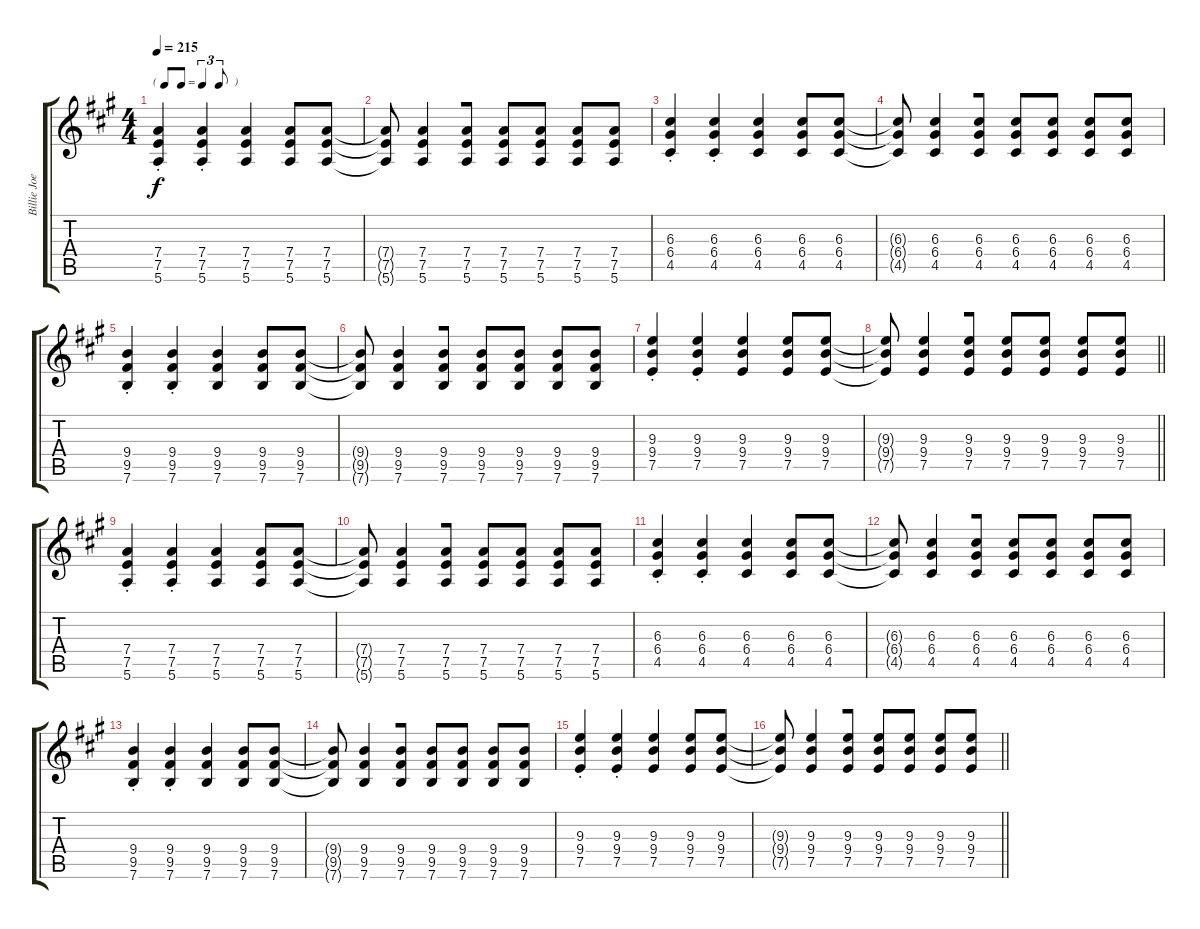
\track ("Billie Joe (Rhthym Guitar)" "Billie Joe") {instrument distortionguitar}
\staff {score tabs}
\tuning (E4 B3 G3 D3 A2 E2) {hide}
\ts (4 4)
\tf triplet8th
\tempo 215
\clef g2
\ks a
(7.4{st} 7.5{st} 5.6{st}).4{dy f} (7.4{st} 7.5{st} 5.6{st}).4 (7.4 7.5 5.6).4 (7.4 7.5 5.6).8 (7.4 7.5 5.6).8 |
(7.4{t} 7.5{t} 5.6{t}).8 (7.4 7.5 5.6).4{beam merge} (7.4 7.5 5.6).8 (7.4 7.5 5.6).8 (7.4 7.5 5.6).8 (7.4 7.5 5.6).8 (7.4 7.5 5.6).8 |
(6.3{st} 6.4{st} 4.5{st}).4 (6.3{st} 6.4{st} 4.5{st}).4 (6.3 6.4 4.5).4 (6.3 6.4 4.5).8 (6.3 6.4 4.5).8 |
(6.3{t} 6.4{t} 4.5{t}).8 (6.3 6.4 4.5).4{beam merge} (6.3 6.4 4.5).8 (6.3 6.4 4.5).8 (6.3 6.4 4.5).8 (6.3 6.4 4.5).8 (6.3 6.4 4.5).8 |
(9.4{st} 9.5{st} 7.6{st}).4 (9.4{st} 9.5{st} 7.6{st}).4 (9.4 9.5 7.6).4 (9.4 9.5 7.6).8 (9.4 9.5 7.6).8 |
(9.4{t} 9.5{t} 7.6{t}).8 (9.4 9.5 7.6).4{beam merge} (9.4 9.5 7.6).8 (9.4 9.5 7.6).8 (9.4 9.5 7.6).8 (9.4 9.5 7.6).8 (9.4 9.5 7.6).8 |
(9.3{st} 9.4{st} 7.5{st}).4 (9.3{st} 9.4{st} 7.5{st}).4 (9.3 9.4 7.5).4 (9.3 9.4 7.5).8 (9.3 9.4 7.5).8 |
\barLineRight lightlight
(9.3{t} 9.4{t} 7.5{t}).8 (9.3 9.4 7.5).4{beam merge} (9.3 9.4 7.5).8 (9.3 9.4 7.5).8 (9.3 9.4 7.5).8 (9.3 9.4 7.5).8 (9.3 9.4 7.5).8 |
(7.4{st} 7.5{st} 5.6{st}).4 (7.4{st} 7.5{st} 5.6{st}).4 (7.4 7.5 5.6).4 (7.4 7.5 5.6).8 (7.4 7.5 5.6).8 |
(7.4{t} 7.5{t} 5.6{t}).8 (7.4 7.5 5.6).4{beam merge} (7.4 7.5 5.6).8 (7.4 7.5 5.6).8 (7.4 7.5 5.6).8 (7.4 7.5 5.6).8 (7.4 7.5 5.6).8 |
(6.3{st} 6.4{st} 4.5{st}).4 (6.3{st} 6.4{st} 4.5{st}).4 (6.3 6.4 4.5).4 (6.3 6.4 4.5).8 (6.3 6.4 4.5).8 |
(6.3{t} 6.4{t} 4.5{t}).8 (6.3 6.4 4.5).4{beam merge} (6.3 6.4 4.5).8 (6.3 6.4 4.5).8 (6.3 6.4 4.5).8 (6.3 6.4 4.5).8 (6.3 6.4 4.5).8 |
(9.4{st} 9.5{st} 7.6{st}).4 (9.4{st} 9.5{st} 7.6{st}).4 (9.4 9.5 7.6).4 (9.4 9.5 7.6).8 (9.4 9.5 7.6).8 |
(9.4{t} 9.5{t} 7.6{t}).8 (9.4 9.5 7.6).4{beam merge} (9.4 9.5 7.6).8 (9.4 9.5 7.6).8 (9.4 9.5 7.6).8 (9.4 9.5 7.6).8 (9.4 9.5 7.6).8 |
(9.3{st} 9.4{st} 7.5{st}).4 (9.3{st} 9.4{st} 7.5{st}).4 (9.3 9.4 7.5).4 (9.3 9.4 7.5).8 (9.3 9.4 7.5).8 |
\barLineRight lightlight
(9.3{t} 9.4{t} 7.5{t}).8 (9.3 9.4 7.5).4{beam merge} (9.3 9.4 7.5).8 (9.3 9.4 7.5).8 (9.3 9.4 7.5).8 (9.3 9.4 7.5).8 (9.3 9.4 7.5).8
